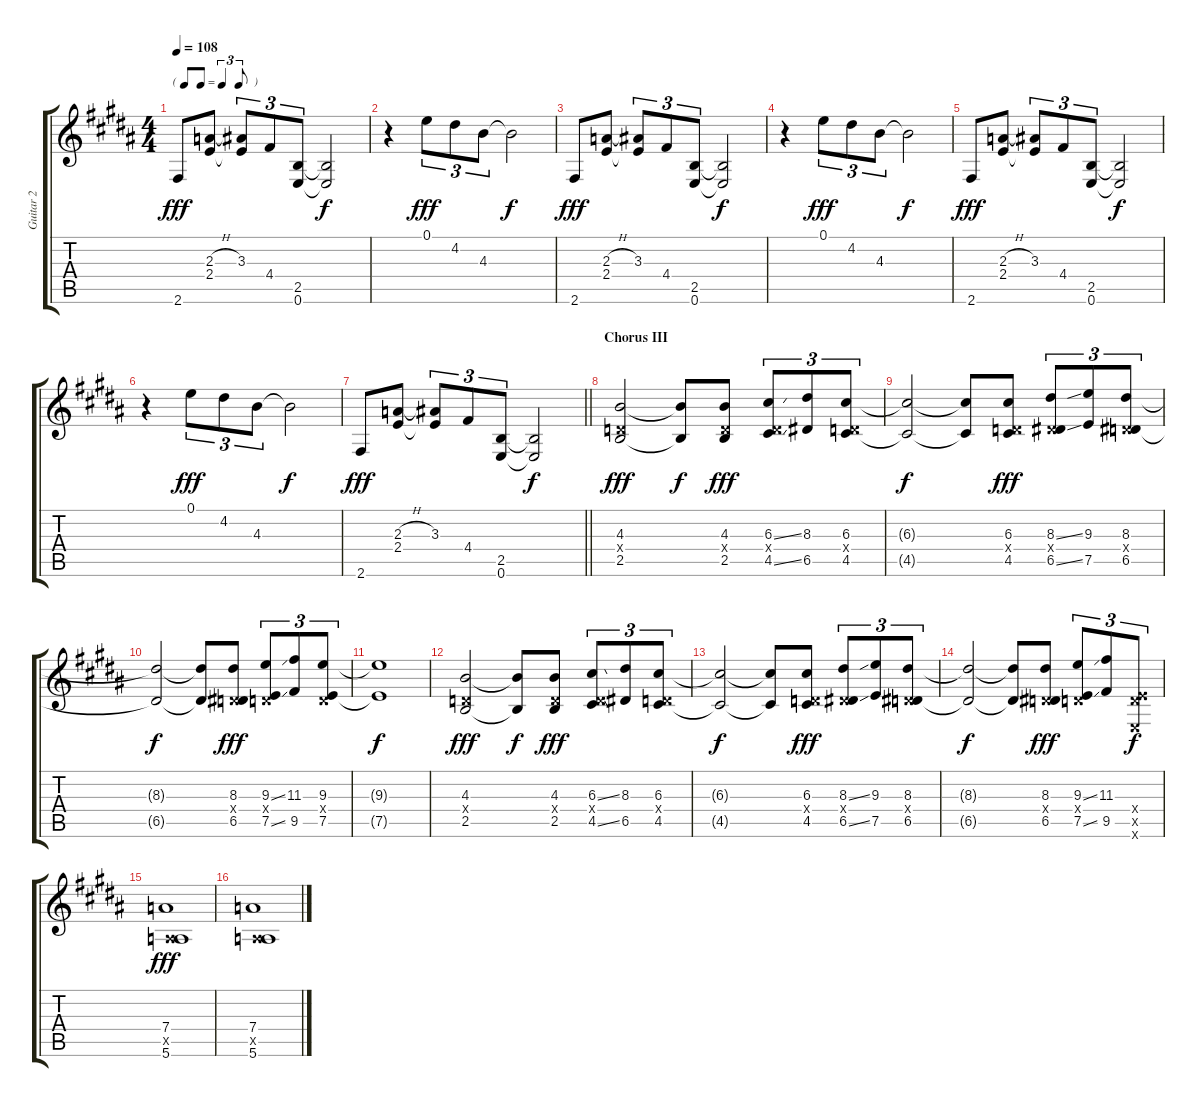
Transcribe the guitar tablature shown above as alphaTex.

\track ("Guitar 2" "Guitar 2") {instrument electricguitarclean}
\staff {score tabs}
\tuning (E4 B3 G3 D3 A2 E2) {hide}
\ts (4 4)
\tf triplet8th
\tempo 108
\clef g2
\ks b
2.6.8{dy fff} (2.3{h} 2.4).8 (3.3 2.4{t}).8{tu (3 2)} 4.4.8{tu (3 2)} (2.5 0.6).8{tu (3 2)} (2.5{t} 0.6{t}).2{dy f} |
r.4 0.1.8{tu (3 2) dy fff} 4.2.8{tu (3 2)} 4.3.8{tu (3 2)} 4.3{t}.2{dy f} |
2.6.8{dy fff} (2.3{h} 2.4).8 (3.3 2.4{t}).8{tu (3 2)} 4.4.8{tu (3 2)} (2.5 0.6).8{tu (3 2)} (2.5{t} 0.6{t}).2{dy f} |
r.4 0.1.8{tu (3 2) dy fff} 4.2.8{tu (3 2)} 4.3.8{tu (3 2)} 4.3{t}.2{dy f} |
2.6.8{dy fff} (2.3{h} 2.4).8 (3.3 2.4{t}).8{tu (3 2)} 4.4.8{tu (3 2)} (2.5 0.6).8{tu (3 2)} (2.5{t} 0.6{t}).2{dy f} |
r.4 0.1.8{tu (3 2) dy fff} 4.2.8{tu (3 2)} 4.3.8{tu (3 2)} 4.3{t}.2{dy f} |
\barLineRight lightlight
2.6.8{dy fff} (2.3{h} 2.4).8 (3.3 2.4{t}).8{tu (3 2)} 4.4.8{tu (3 2)} (2.5 0.6).8{tu (3 2)} (2.5{t} 0.6{t}).2{dy f} |
\section ("" "Chorus III")
(4.3 0.4{x} 2.5).2{dy fff instrument overdrivenguitar} (4.3{t} 2.5{t}).8{dy f} (4.3 0.4{x} 2.5).8{dy fff} (6.3{ss} 0.4{x} 4.5{ss}).8{tu (3 2)} (8.3 6.5).8{tu (3 2)} (6.3 0.4{x} 4.5).8{tu (3 2)} |
(6.3{t} 4.5{t}).2{dy f} (6.3{t} 4.5{t}).8 (6.3 0.4{x} 4.5).8{dy fff} (8.3{ss} 0.4{x} 6.5{ss}).8{tu (3 2)} (9.3 7.5).8{tu (3 2)} (8.3 0.4{x} 6.5).8{tu (3 2)} |
(8.3{t} 6.5{t}).2{dy f} (8.3{t} 6.5{t}).8 (8.3 0.4{x} 6.5).8{dy fff} (9.3{ss} 0.4{x} 7.5{ss}).8{tu (3 2)} (11.3 9.5).8{tu (3 2)} (9.3 0.4{x} 7.5).8{tu (3 2)} |
(9.3{t} 7.5{t}).1{dy f} |
(4.3 0.4{x} 2.5).2{dy fff} (4.3{t} 2.5{t}).8{dy f} (4.3 0.4{x} 2.5).8{dy fff} (6.3{ss} 0.4{x} 4.5{ss}).8{tu (3 2)} (8.3 6.5).8{tu (3 2)} (6.3 0.4{x} 4.5).8{tu (3 2)} |
(6.3{t} 4.5{t}).2{dy f} (6.3{t} 4.5{t}).8 (6.3 0.4{x} 4.5).8{dy fff} (8.3{ss} 0.4{x} 6.5{ss}).8{tu (3 2)} (9.3 7.5).8{tu (3 2)} (8.3 0.4{x} 6.5).8{tu (3 2)} |
(8.3{t} 6.5{t}).2{dy f} (8.3{t} 6.5{t}).8 (8.3 0.4{x} 6.5).8{dy fff} (9.3{ss} 0.4{x} 7.5{ss}).8{tu (3 2)} (11.3 9.5).8{tu (3 2)} (0.4{x} 7.5{x} 0.6{x}).8{tu (3 2) dy f} |
(7.4 0.5{x} 5.6).1{dy fff} |
(7.4 0.5{x} 5.6).1
